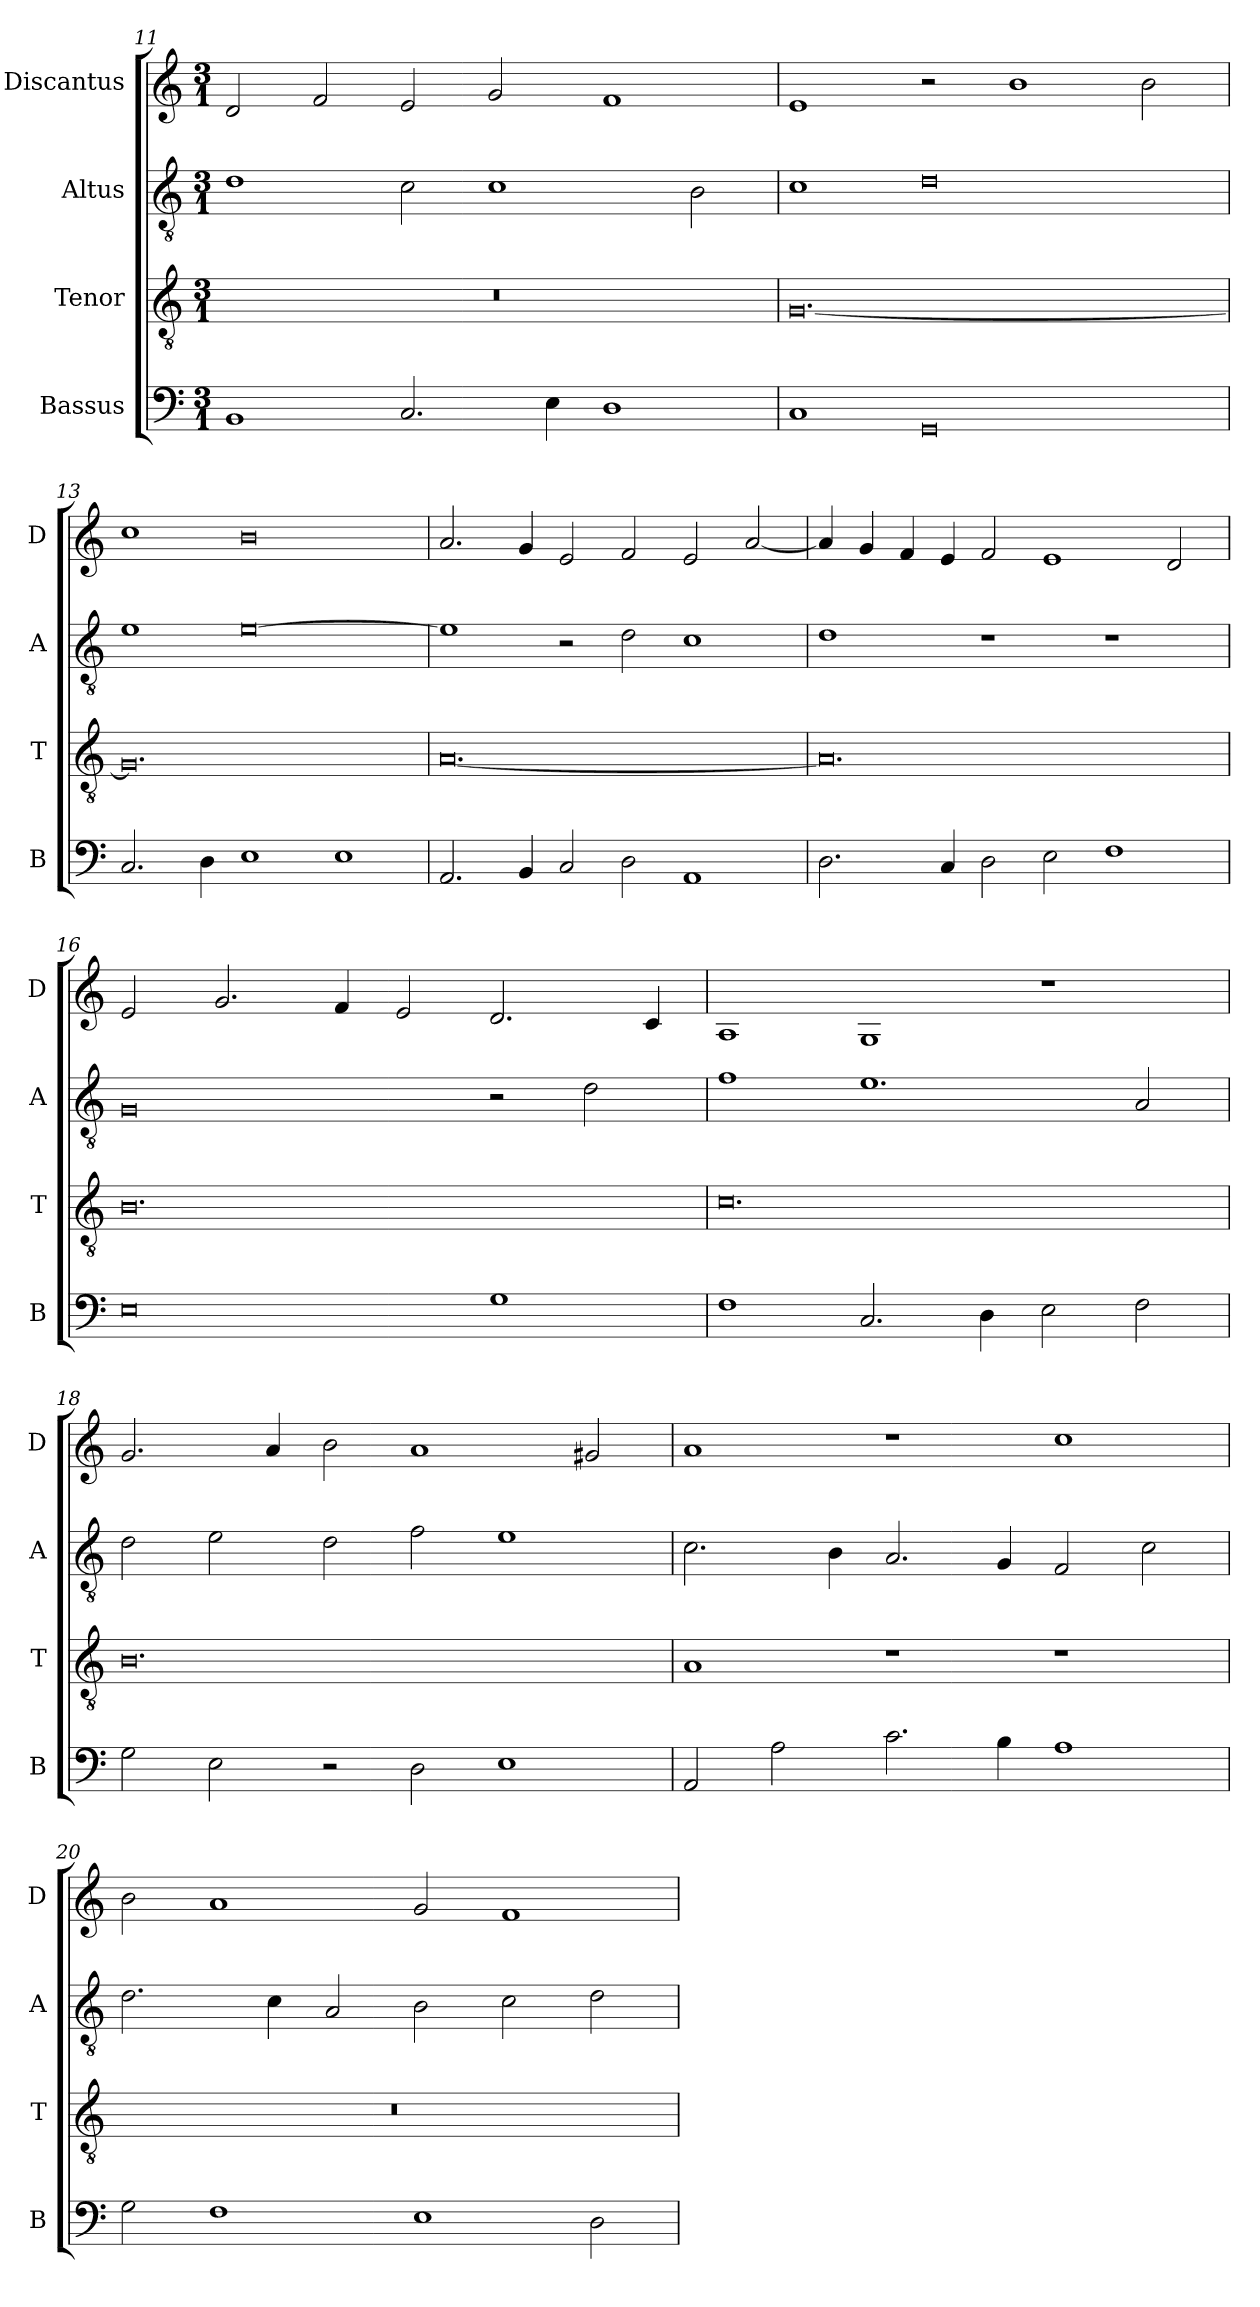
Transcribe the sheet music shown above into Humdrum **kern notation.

**kern	**kern	**kern	**kern
*part4	*part3	*part2	*part1
*staff4	*staff3	*staff2	*staff1
*I"Bassus	*I"Tenor	*I"Altus	*I"Discantus
*I'B	*I'T	*I'A	*I'D
*clefF4	*clefGv2	*clefGv2	*clefG2
*k[]	*k[]	*k[]	*k[]
*M3/1	*M3/1	*M3/1	*M3/1
=11	=11	=11	=11
1BB	0.r	1d	2d/
.	.	.	2f/
2.C/	.	2c\	2e/
.	.	1c	2g/
4E\	.	.	.
1D	.	.	1f
.	.	2B\	.
=12	=12	=12	=12
1C	[0.G	1c	1e
0GG	.	0d	2r
.	.	.	1b
.	.	.	2b\
=13	=13	=13	=13
2.C/	0.G]	1e	1cc
4D\	.	.	.
1E	.	[0e	0b
1E	.	.	.
=14	=14	=14	=14
2.AA/	[0.A	1e]	2.a/
4BB/	.	.	4g/
2C/	.	2r	2e/
2D\	.	2d\	2f/
1AA	.	1c	2e/
.	.	.	[2a/
=15	=15	=15	=15
2.D\	0.A]	1d	4a/]
.	.	.	4g/
.	.	.	4f/
4C/	.	.	4e/
2D\	.	1r	2f/
2E\	.	.	1e
1F	.	1r	.
.	.	.	2d/
=16	=16	=16	=16
0E	0.B	0G	2e/
.	.	.	2.g/
.	.	.	4f/
.	.	.	2e/
1G	.	2r	2.d/
.	.	2d\	.
.	.	.	4c/
=17	=17	=17	=17
1F	0.c	1f	1A
2.C/	.	1.e	1G
4D\	.	.	.
2E\	.	.	1r
2F\	.	2A/	.
=18	=18	=18	=18
2G\	0.B	2d\	2.g/
2E\	.	2e\	.
.	.	.	4a/
2r	.	2d\	2b\
2D\	.	2f\	1a
1E	.	1e	.
.	.	.	2g#X/
=19	=19	=19	=19
2AA/	1A	2.c\	1a
2A\	.	.	.
.	.	4B\	.
2.c\	1r	2.A/	1r
4B\	.	4G/	.
1A	1r	2F/	1cc
.	.	2c\	.
=20	=20	=20	=20
2G\	0.r	2.d\	2b\
1F	.	.	1a
.	.	4c\	.
.	.	2A/	.
1E	.	2B\	2g/
.	.	2c\	1f
2D\	.	2d\	.
=	=	=	=
*-	*-	*-	*-
